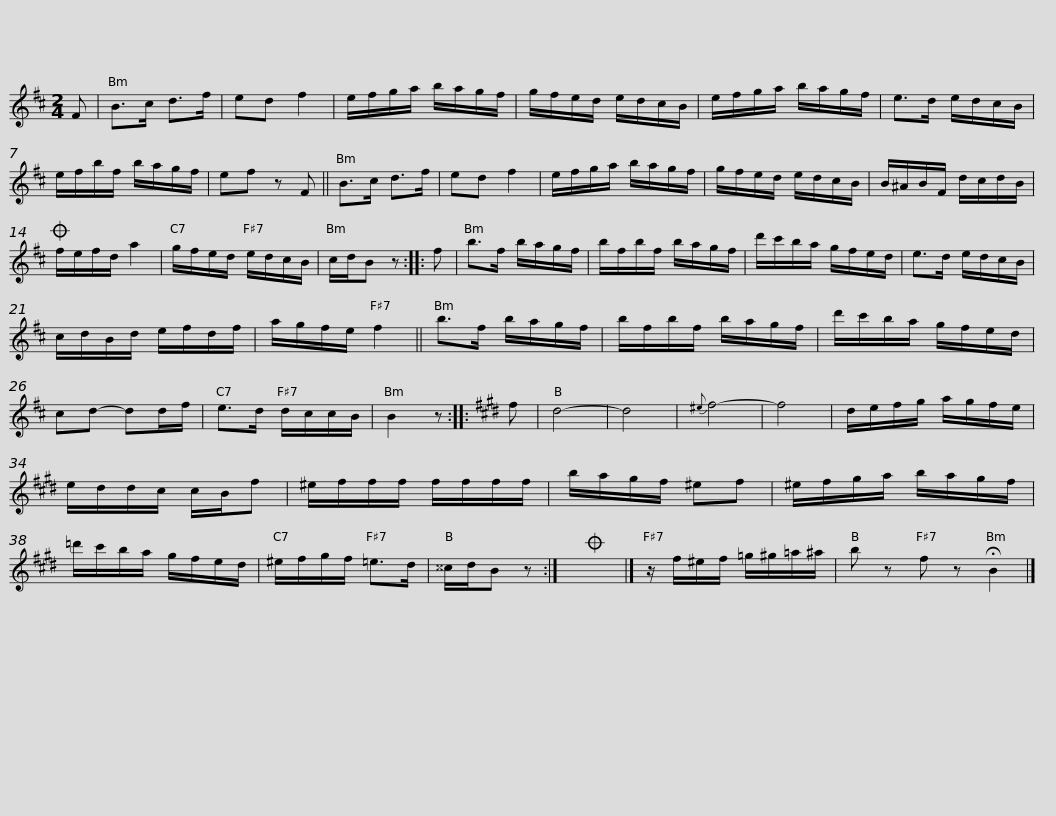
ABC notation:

X:1
L:1/8
M:2/4
I:linebreak $
K:Bmin
V:1 treble
V:1
 F | B>c d>f | ed f2 | e/f/g/a/ b/a/g/f/ | g/f/e/d/ e/d/c/B/ | %5
 e/f/g/a/ b/a/g/f/ | e>d e/d/c/B/ |$ e/f/b/f/ b/a/g/f/ | ef z F || B>c d>f | %10
 ed f2 | e/f/g/a/ b/a/g/f/ | g/f/e/d/ e/d/c/B/ | B/^A/B/F/ d/c/d/B/ |$O f/e/f/d/ a2 | %15
 g/f/e/d/ e/d/c/B/ | c/d/B z :: f | b>f b/a/g/f/ | b/f/b/f/ b/a/g/f/ | %20
 d'/c'/b/a/ g/f/e/d/ |$ e>d e/d/c/B/ | c/d/B/d/ e/f/d/f/ | a/g/f/e/ f2 || b>f b/a/g/f/ | %25
 b/f/b/f/ b/a/g/f/ | d'/c'/b/a/ g/f/e/d/ |$ cd- dd/f/ | e>d d/c/c/B/ | B2 z :: %30
[K:E] f | d4- | d4 |{^e} f4- | f4 | %35
 d/e/f/g/ a/g/f/e/ | e/d/d/c/ c/B/f |$ ^e/f/f/f/ f/f/f/f/ | b/a/g/f/ ^ef | ^e/f/g/a/ b/a/g/f/ | %40
 =d'/c'/b/a/ g/f/e/d/ | ^e/f/g/f/ =e>d | ^^c/d/B z :|$O x4 |] z/ f/^e/f/ =g/^g/=a/^a/ | %45
 b z f z !fermata!B2 |] %46
